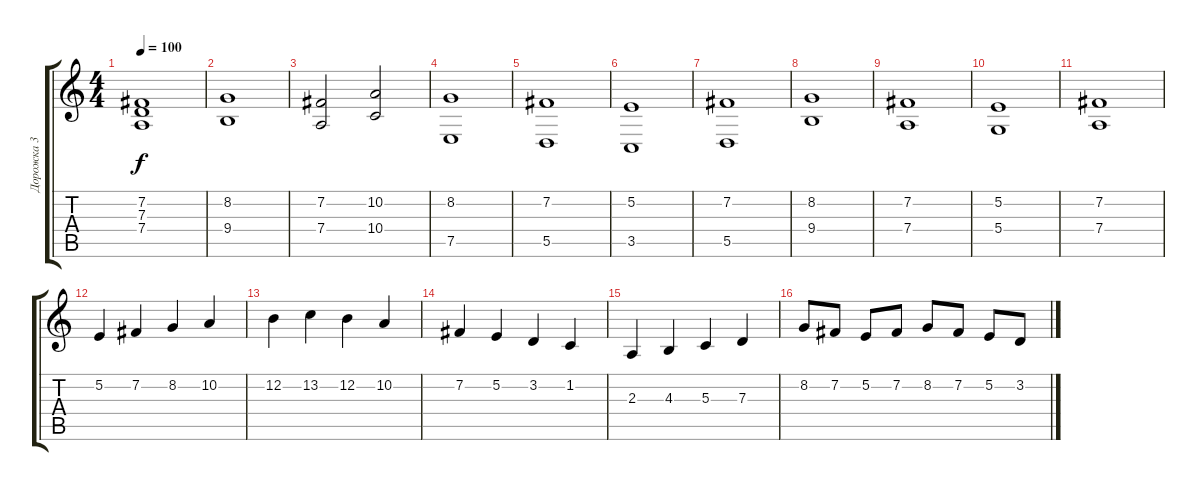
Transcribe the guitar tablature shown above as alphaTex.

\track ("Дорожка 3" "Дорожка 3") {instrument choiraahs}
\staff {score tabs}
\tuning (E4 B3 G3 D3 A2 E2) {hide}
\ts (4 4)
\tempo 100
\clef g2
\ks c
(7.2 7.3 7.4).1{dy f} |
(8.2 9.4).1 |
(7.2 7.4).2 (10.2 10.4).2 |
(8.2 7.5).1 |
(7.2 5.5).1 |
(5.2 3.5).1 |
(7.2 5.5).1 |
(8.2 9.4).1 |
(7.2 7.4).1 |
(5.2 5.4).1 |
(7.2 7.4).1 |
5.2.4 7.2.4 8.2.4 10.2.4 |
12.2.4 13.2.4 12.2.4 10.2.4 |
7.2.4 5.2.4 3.2.4 1.2.4 |
2.3.4 4.3.4 5.3.4 7.3.4 |
8.2.8 7.2.8 5.2.8 7.2.8 8.2.8 7.2.8 5.2.8 3.2.8
